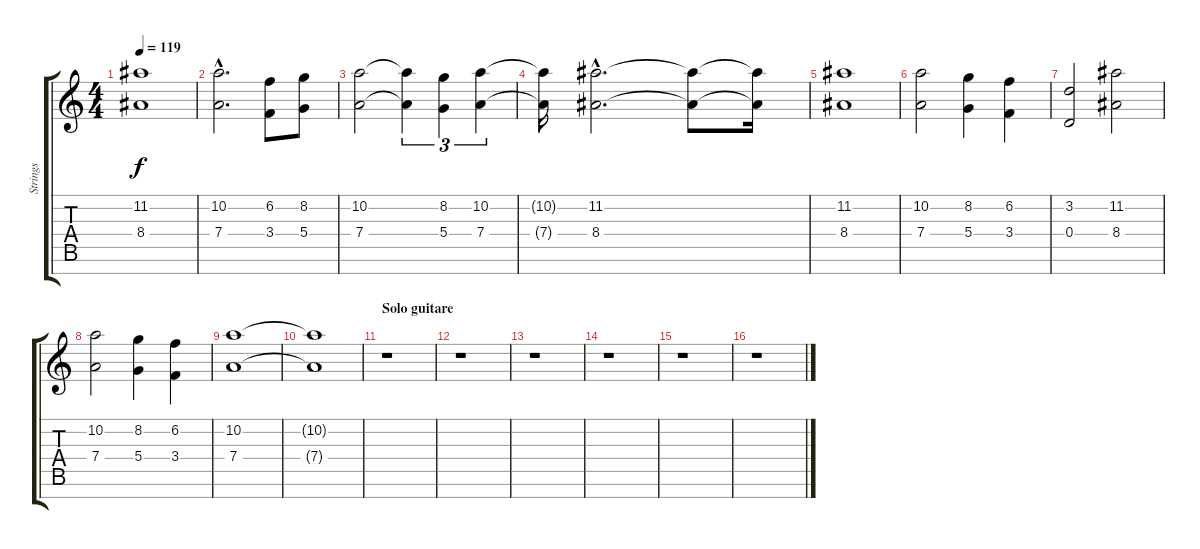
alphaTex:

\track ("Strings" "Strings") {instrument stringensemble1}
\staff {score tabs}
\tuning (E5 B4 G4 D4 A3 E3 B2) {hide}
\ts (4 4)
\tempo 119
\clef g2
\ks c
(11.2 8.4).1{dy f volume 16} |
(10.2{hac} 7.4{hac}).2{d} (6.2 3.4).8{volume 14} (8.2 5.4).8 |
(10.2 7.4).2 (10.2{t} 7.4{t}).4{tu (3 2)} (8.2 5.4).4{tu (3 2)} (10.2 7.4).4{tu (3 2)} |
(10.2{t} 7.4{t}).16 (11.2{hac} 8.4{hac}).2{d} (11.2{t} 8.4{t}).8 (11.2{t} 8.4{t}).16 |
(11.2 8.4).1{volume 16} |
(10.2 7.4).2{volume 14} (8.2 5.4).4 (6.2 3.4).4 |
(3.2 0.4).2{volume 16} (11.2 8.4).2 |
(10.2 7.4).2{volume 14} (8.2 5.4).4 (6.2 3.4).4 |
(10.2 7.4).1 |
(10.2{t} 7.4{t}).1 |
\section ("" "Solo guitare")
r.1 |
r.1 |
r.1 |
r.1 |
r.1 |
r.1
